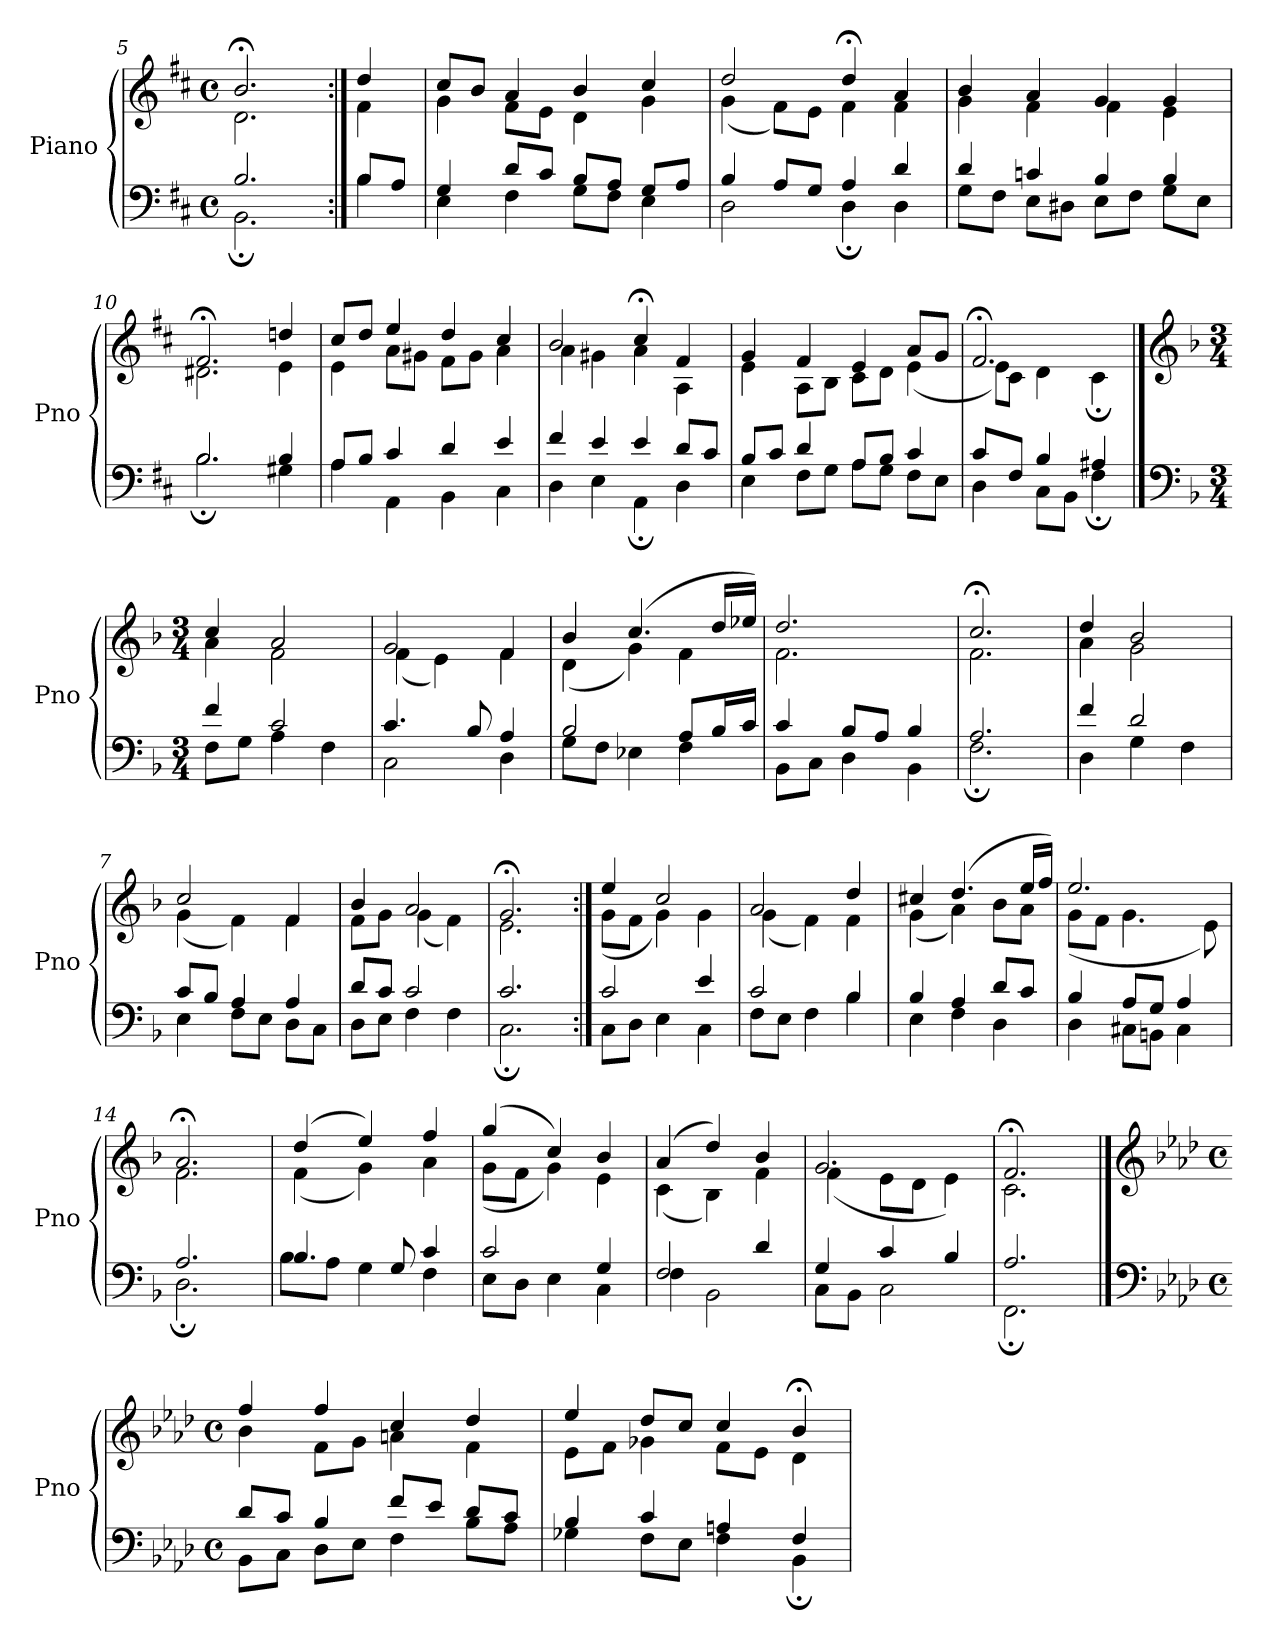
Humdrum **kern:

**kern	**kern
*part1	*part1
*staff2	*staff1
*I"Piano	*
*I'Pno	*
*clefF4	*clefG2
*k[f#c#]	*k[f#c#]
*M4/4	*M4/4
*met(c)	*met(c)
=5	=5
*^	*^
2.B/	2.BB;\	2.b;</	2.d\
=6:|!	=6:|!	=6:|!	=6:|!
8B/L	4B\	4dd/	4f#\
8A/J	.	.	.
=7	=7	=7	=7
4G/	4E\	8cc#/L	4g\
.	.	8b/J	.
8d/L	4F#\	4a/	8f#\L
8c#/J	.	.	8e\J
8B/L	8G\L	4b/	4d\
8A/J	8F#\J	.	.
8G/L	4E\	4cc#/	4g\
8A/J	.	.	.
=8	=8	=8	=8
4B/	2D\	2dd/	(<4g\
8A/L	.	.	8f#\L)
8G/J	.	.	8e\J
4A/	4D;\	4dd;</	4f#\
4d/	4D\	4a/	4f#\
=9	=9	=9	=9
4d/	8G\L	4b/	4g\
.	8F#\J	.	.
4cn/	8E\L	4a/	4f#\
.	8D#X\J	.	.
4B/	8E\L	4g/	4f#\
.	8F#\J	.	.
4B/	8G\L	4g/	4e\
.	8E\J	.	.
=10	=10	=10	=10
2.B/	2.B;\	2.f#;</	2.d#X\
4B/	4G#X\	4ddn/	4e\
=11	=11	=11	=11
8A/L	4A\	8cc#/L	4e\
8B/J	.	8dd/J	.
4c#/	4AA\	4ee/	8a\L
.	.	.	8g#X\J
4d/	4BB\	4dd/	8f#\L
.	.	.	8g#\J
4e/	4C#\	4cc#/	4a\
=12	=12	=12	=12
4f#/	4D\	2b/	4a\
4e/	4E\	.	4g#X\
4e/	4AA;\	4cc#;</	4a\
8d/L	4D\	4f#/	4A\
8c#/J	.	.	.
=13	=13	=13	=13
8B/L	4E\	4g/	4e\
8c#/J	.	.	.
4d/	8F#\L	4f#/	8A\L
.	8G\J	.	8B\J
8A/L	8A\L	4e/	8c#\L
8B/J	8G\J	.	8d\J
4c#/	8F#\L	8a/L	(<4e\
.	8E\J	8g/J	.
=14	=14	=14	=14
8c#/L	4D\	2.f#;</	8e\L)
8F#/J	.	.	8c#\J
4B/	8C#\L	.	4d\
.	8BB\J	.	.
4A#X/	4F#;\	.	4c#;\
==1	==1	==1	==1
*clefF4	*	*clefG2	*
*k[b-]	*	*k[b-]	*
*M3/4	*	*M3/4	*
4f/	8F\L	4cc/	4a\
.	8G\J	.	.
2c/	4A\	2a/	2f\
.	4F\	.	.
=2	=2	=2	=2
4.c/	2C\	2g/	(<4f\
.	.	.	4e\)
8B-/	.	.	.
4A/	4D\	4f/	4f\
=3	=3	=3	=3
2B-/	8G\L	4b-/	(<4d\
.	8F\J	.	.
.	4E-X\	(>4.cc/	4g\)
8A/L	4F\	.	4f\
16B-/L	.	16dd/LL	.
16c/JJ	.	16ee-X/JJ)	.
=4	=4	=4	=4
4c/	8BB-\L	2.dd/	2.f\
.	8C\J	.	.
8B-/L	4D\	.	.
8A/J	.	.	.
4B-/	4BB-\	.	.
=5	=5	=5	=5
2.A/	2.F;\	2.cc;</	2.f\
=6	=6	=6	=6
4f/	4D\	4dd/	4a\
2d/	4G\	2b-/	2g\
.	4F\	.	.
=7	=7	=7	=7
8c/L	4E\	2cc/	(<4g\
8B-/J	.	.	.
4A/	8F\L	.	4f\)
.	8E\J	.	.
4A/	8D\L	4f/	4f\
.	8C\J	.	.
=8	=8	=8	=8
8d/L	8D\L	4b-/	8f\L
8c/J	8E\J	.	8g\J
2c/	4F\	2a/	(<4g\
.	4F\	.	4f\)
=9	=9	=9	=9
2.c/	2.C;\	2.g;</	2.e\
=10:|!	=10:|!	=10:|!	=10:|!
2c/	8C\L	4ee/	(<8g\L
.	8D\J	.	8f\J
.	4E\	2cc/	4g\)
4e/	4C\	.	4g\
=11	=11	=11	=11
2c/	8F\L	2a/	(<4g\
.	8E\J	.	.
.	4F\	.	4f\)
4B-/	4B-\	4dd/	4f\
=12	=12	=12	=12
4B-/	4E\	4cc#X/	(<4g\
4A/	4F\	(>4.dd/	4a\)
8d/L	4D\	.	8b-\L
8c/J	.	16ee/LL	8a\J
.	.	16ff/JJ)	.
=13	=13	=13	=13
4B-/	4D\	2.ee/	(<8g\L
.	.	.	8f\J
8A/L	8C#X\L	.	4.g\
8G/J	8BBn\J	.	.
4A/	4C#\	.	.
.	.	.	8e\)
=14	=14	=14	=14
2.A/	2.D;\	2.a;</	2.f\
=15	=15	=15	=15
4.B-/	8B-\L	(>4dd/	(<4f\
.	8A\J	.	.
.	4G\	4ee/)	4g\)
8G/	.	.	.
4c/	4F\	4ff/	4a\
=16	=16	=16	=16
2c/	8E\L	(>4gg/	(<8g\L
.	8D\J	.	8f\J
.	4E\	4cc/)	4g\)
4G/	4C\	4b-/	4e\
=17	=17	=17	=17
2F/	4F\	(>4a/	(<4c\
.	2BB-\	4dd/)	4B-\)
4d/	.	4b-/	4f\
=18	=18	=18	=18
4G/	8C\L	2.g/	(<4f\
.	8BB-\J	.	.
4c/	2C\	.	8e\L
.	.	.	8d\J
4B-/	.	.	4e\)
=19	=19	=19	=19
2.A/	2.FF;\	2.f;</	2.c\
==1	==1	==1	==1
*clefF4	*	*clefG2	*
*k[b-e-a-d-]	*	*k[b-e-a-d-]	*
*M4/4	*	*M4/4	*
*met(c)	*	*met(c)	*
8d-/L	8BB-\L	4ff/	4b-\
8c/J	8C\J	.	.
4B-/	8D-\L	4ff/	8f\L
.	8E-\J	.	8g\J
8f/L	4F\	4cc/	4an\
8e-/J	.	.	.
8d-/L	8B-\L	4dd-/	4f\
8c/J	8A-\J	.	.
=2	=2	=2	=2
4B-/	4G-X\	4ee-/	8e-\L
.	.	.	8f\J
4c/	8F\L	8dd-/L	4g-X\
.	8E-\J	8cc/J	.
4An/	4F\	4cc/	8f\L
.	.	.	8e-\J
4F/	4BB-;\	4b-;</	4d-\
*v	*v	*	*
*	*v	*v
=	=
*-	*-
